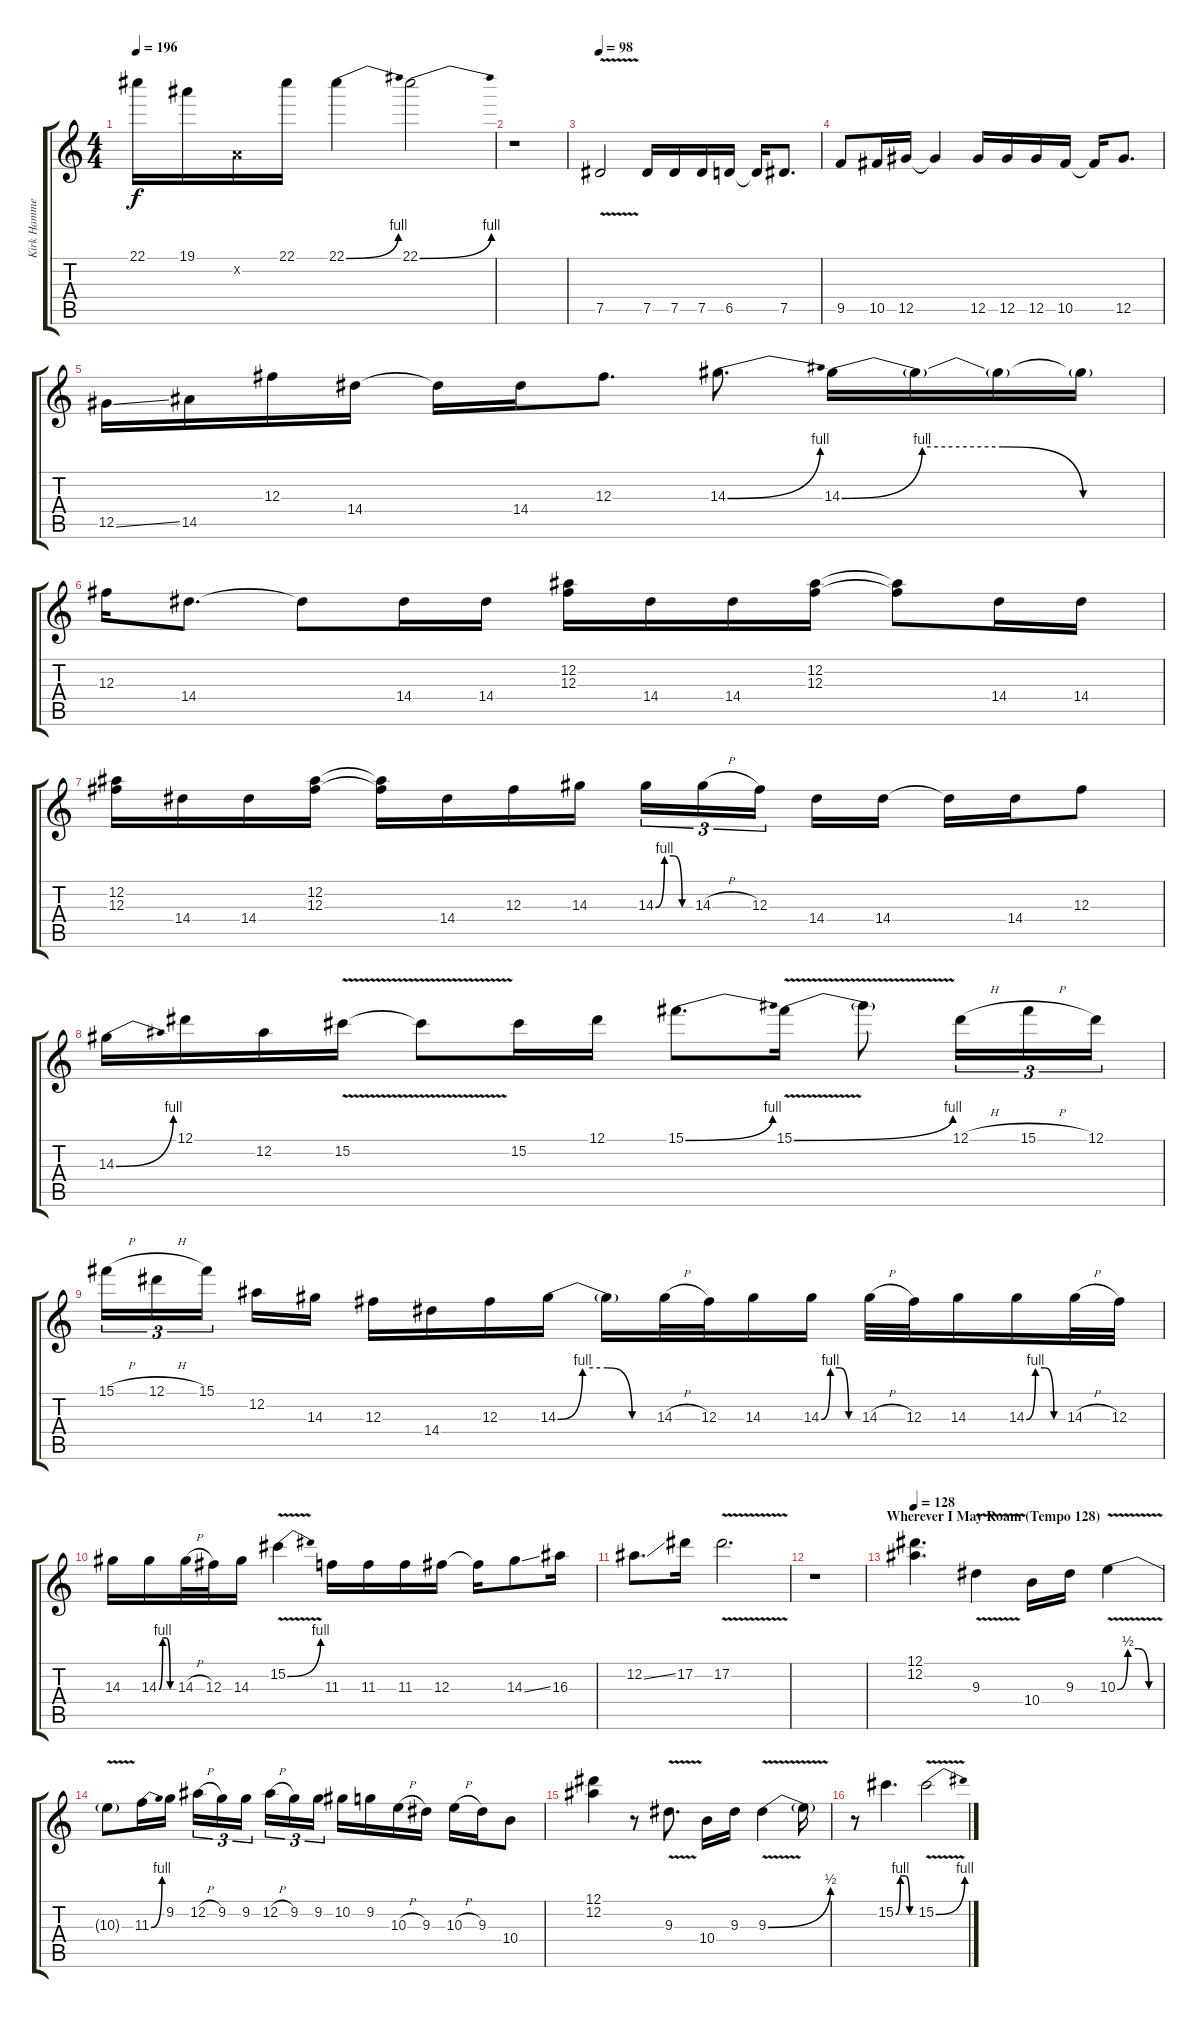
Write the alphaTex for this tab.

\track ("Kirk Hammett (Distortion Guitar)" "Kirk Hamme") {instrument overdrivenguitar}
\staff {score tabs}
\tuning (Eb4 Bb3 Gb3 Db3 Ab2 Eb2) {hide}
\ts (4 4)
\tempo 196
\clef g2
\ks c
22.1.16{dy f} 19.1.16 -1.2{x}.16 22.1.16 22.1{be (bend 0 0 60 4)}.4 22.1{be (bend 0 0 60 4)}.2 |
r.1 |
\tempo 98
7.5{v}.2 7.5.16 7.5.16 7.5.16 6.5.16 6.5{t}.16 7.5.8{d} |
9.5.8 10.5.16 12.5.16 12.5{t}.4 12.5.16 12.5.16 12.5.16 10.5.16 10.5{t}.16 12.5.8{d} |
12.5{ss}.16 14.5.16 12.3.16 14.4.16 14.4{t}.16 14.4.16 12.3.8{d} 14.3{be (bend 0 0 60 4)}.8{d} 14.3{be (custom 0 0 15 4 30 4 45 0 60 0)}.16 14.3{t}.16 14.3{t}.16 14.3{t}.16 |
12.3.16 14.4.8{d} 14.4{t}.8 14.4.16 14.4.16 (12.2 12.3).16 14.4.16 14.4.16 (12.2 12.3).16 (12.2{t} 12.3{t}).8 14.4.16 14.4.16 |
(12.2 12.3).16 14.4.16 14.4.16 (12.2 12.3).16 (12.2{t} 12.3{t}).16 14.4.16 12.3.16 14.3.16 14.3{be (custom 0 0 15 4 30 4 45 0 60 0)}.16{tu (3 2)} 14.3{h}.16{tu (3 2)} 12.3.16{tu (3 2)} 14.4.16 14.4.16 14.4{t}.16 14.4.16 12.3.8 |
14.3{be (bend 0 0 60 4)}.16 12.1.16 12.2.16 15.2{v}.16 15.2{t}.8 15.2.16 12.1.16 15.1{be (bend 0 0 60 4)}.8{d} 15.1{be (bend 0 0 60 4) v}.16 15.1{t}.8 12.1{h}.16{tu (3 2)} 15.1{h}.16{tu (3 2)} 12.1.16{tu (3 2)} |
15.1{h}.16{tu (3 2)} 12.1{h}.16{tu (3 2)} 15.1.16{tu (3 2)} 12.2.16 14.3.16 12.3.16 14.4.16 12.3.16 14.3{be (custom 0 0 15 4 30 4 45 0 60 0)}.16 14.3{t}.16 14.3{h}.32 12.3.32 14.3.16 14.3{be (custom 0 0 15 4 30 4 45 0 60 0)}.16 14.3{h}.32 12.3.32 14.3.16 14.3{be (custom 0 0 15 4 30 4 45 0 60 0)}.16 14.3{h}.32 12.3.32 |
14.3.16 14.3{be (custom 0 0 15 4 30 4 45 0 60 0)}.16 14.3{h}.32 12.3.32 14.3.16 15.2{be (bend 0 0 60 4) v}.4 11.3.16 11.3.16 11.3.16 12.3.16 12.3{t}.16 14.3{ss}.8 16.3.16 |
12.2{ss}.8{d} 17.2.16 17.2{v}.2{d} |
r.1 |
\section ("" "Wherever I May Roam (Tempo 128)")
\tempo 128
(12.1 12.2).4{d} 9.3{v}.4 10.4.16 9.3.16 10.3{be (custom 0 0 15 2 30 2 45 0 60 0) v}.4 |
10.3{t}.8 11.3{be (bend 0 0 60 4)}.16 9.2.16 12.2{h}.16{tu (3 2)} 9.2.16{tu (3 2)} 9.2.16{tu (3 2)} 12.2{h}.16{tu (3 2)} 9.2.16{tu (3 2)} 9.2.16{tu (3 2)} 10.2.16 9.2.16 10.3{h}.16 9.3.16 10.3{h}.16 9.3.16 10.4.8 |
(12.1 12.2).4 r.8 9.3{v}.8{d} 10.4.16 9.3.16 9.3{be (bend 0 0 60 2) v}.4 9.3{t}.16 |
r.8 15.2{be (custom 0 0 15 4 30 4 45 0 60 0)}.4{d} 15.2{be (bend 0 0 60 4) v}.2
